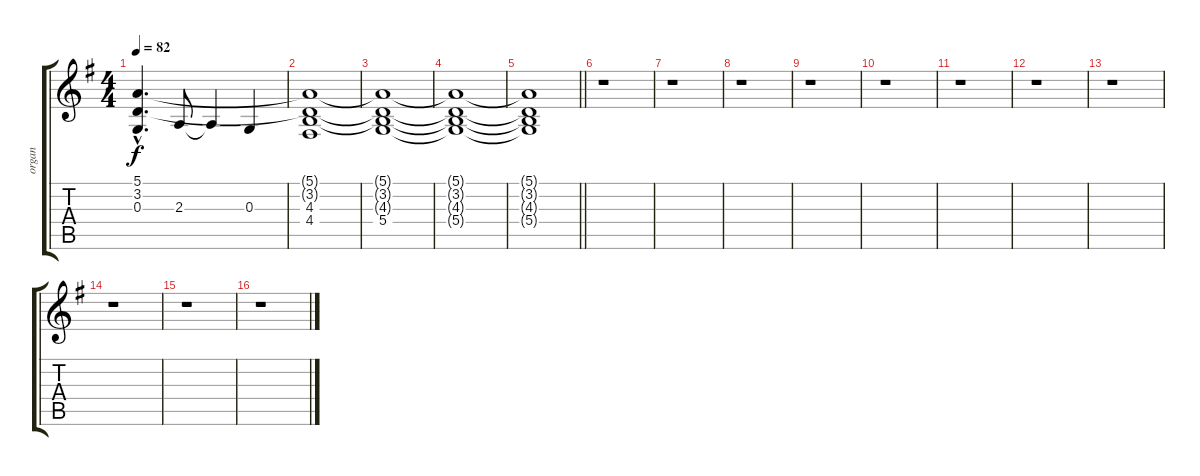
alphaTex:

\track ("organ" "organ") {instrument drawbarorgan}
\staff {score tabs}
\tuning (E4 B3 G3 D3 A2 E2) {hide}
\ts (4 4)
\tempo 82
\clef g2
\ks g
(5.1{hac t} 3.2{hac t} 0.3{hac}).4{d dy f} 2.3.8 2.3{t}.4 0.3.4 |
(5.1{t} 3.2{t} 4.3 4.4).1 |
(5.1{t} 3.2{t} 4.3{t} 5.4).1 |
(5.1{t} 3.2{t} 4.3{t} 5.4{t}).1 |
\barLineRight lightlight
(5.1{t} 3.2{t} 4.3{t} 5.4{t}).1 |
r.1 |
r.1 |
r.1 |
r.1 |
r.1 |
r.1 |
r.1 |
r.1 |
r.1 |
r.1 |
r.1
